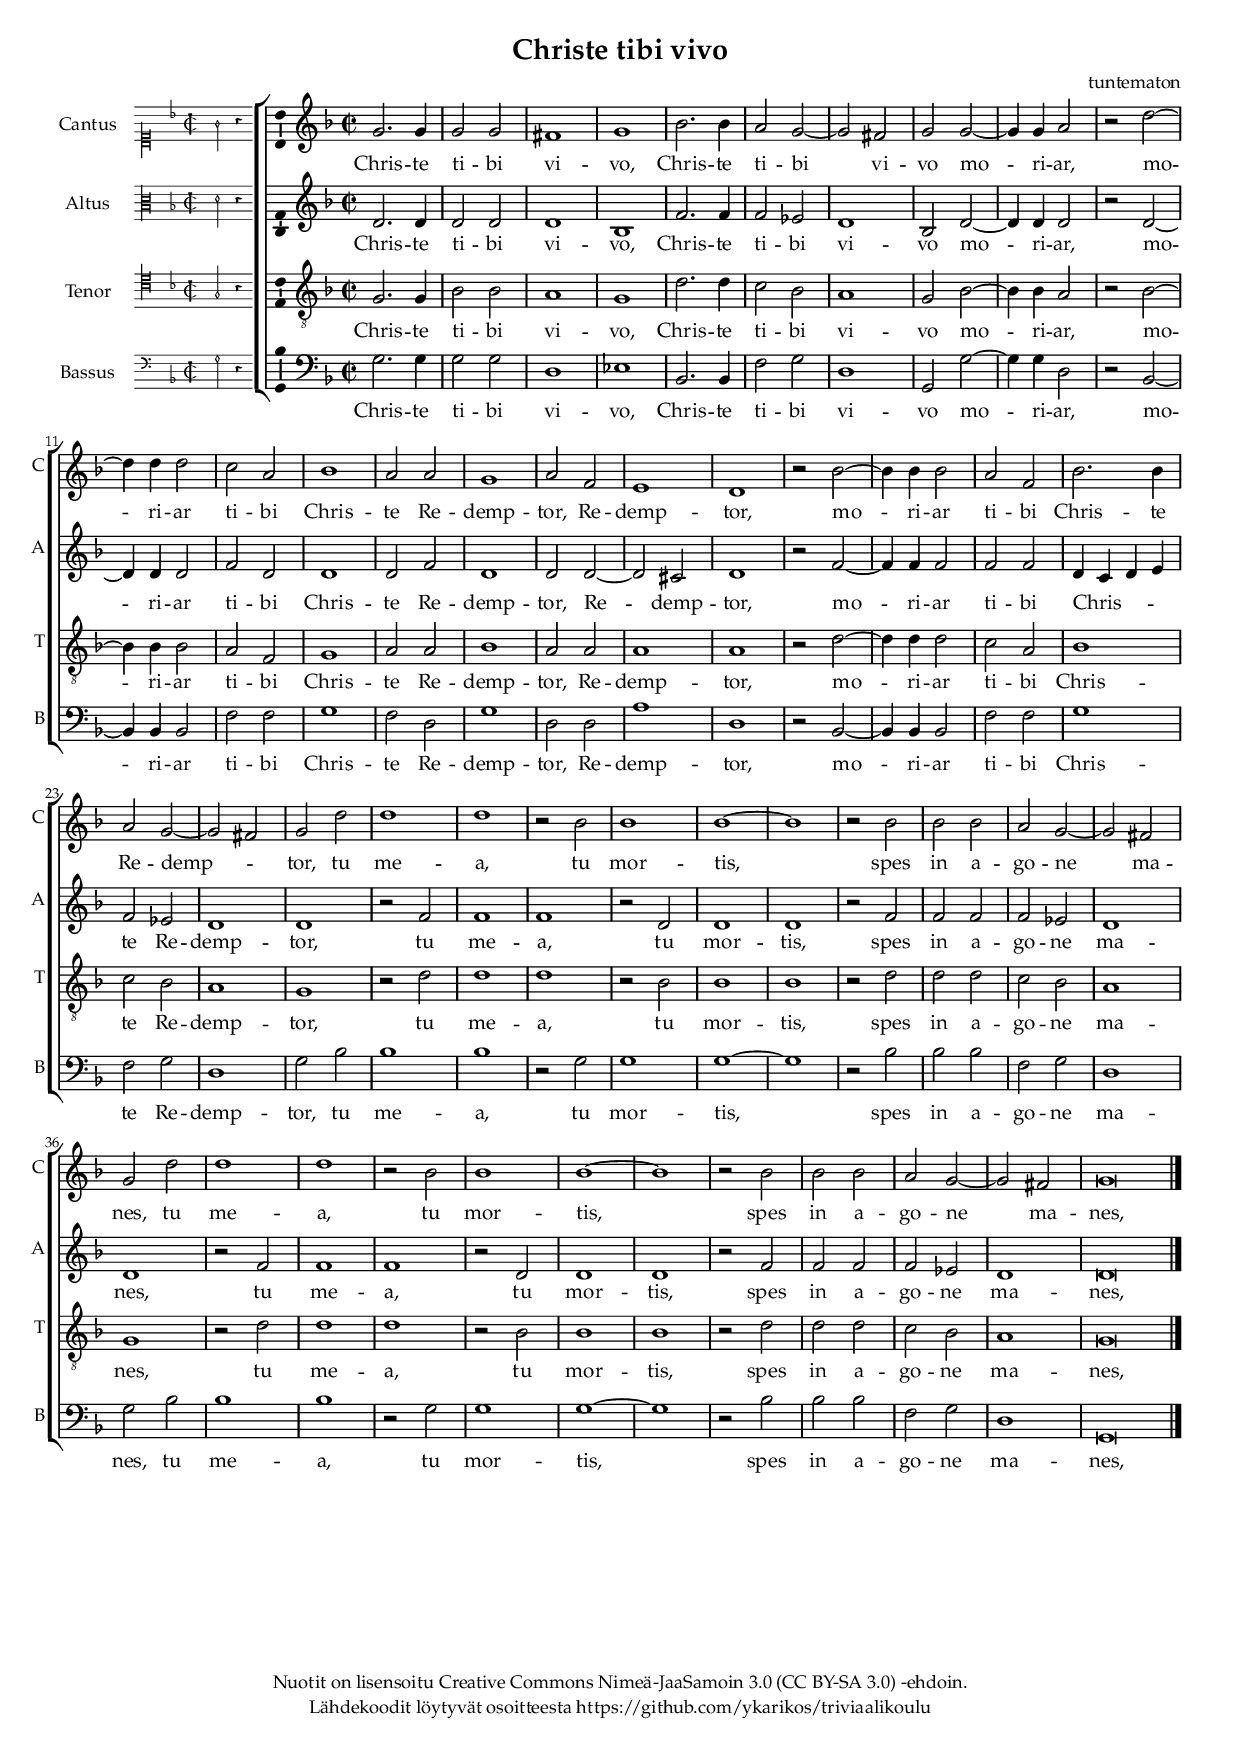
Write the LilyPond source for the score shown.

\version "2.19.49"
\include "suomi.ly"

#(set-global-staff-size 16)

global = {
%  \numericTimeSignature
  \time 2/2
%  \autoBeamOff
  \key d \minor
  \set Staff.midiInstrument = #"voice oohs"
}

SopranoMusic = \relative c'' {
  \set Staff.instrumentName = #"Cantus"
  \set Staff.shortInstrumentName = "C"

  \incipit { \clef "mensural-c1" \key d \minor \time 2/2 g'2 r4 }


  g2. g4 | g2 g | fis1 | g | b2. b4 | a2 g~ |
  g fis | g g~ | g4 g a2 | r d~ | d4 d d2 | c a |
  b1 | a2 a | g1 | a2 f | e1 | d | r2 b'~ | b4 b b2 |
% 2
  a f | b2. b4 | a2 g~( | g fis) | g d' | d1 | d |
  r2 b | b1 | b1~ | b | r2 b | b b | a g~ | g fis |
  g d' | d1 | d | r2 b | b1 | b~ | b |
  r2 b | b b | a g~ | g fis |
  \time 4/2
  \once \override Staff.TimeSignature.break-visibility = ##(#t #f #t)
  g\breve \bar "|."
}

stanzaOneLyrics = \lyricmode {
	Chris -- te ti -- bi vi -- vo,
	Chris -- te ti -- bi vi -- vo mo -- ri -- ar,
	mo -- ri -- ar ti -- bi Chris -- te Re -- demp -- tor,
	Re -- demp -- tor,
	mo -- ri -- ar ti -- bi Chris -- te Re -- demp -- tor,
	tu me -- a, tu mor -- tis,
	spes in a -- go -- ne ma -- nes,
	tu me -- a, tu mor -- tis,
	spes in a -- go -- ne ma -- nes,
}

AltoMusic = \relative c' {
  \set Staff.instrumentName = #"Altus"
  \set Staff.shortInstrumentName = "A"

  \incipit { \clef "mensural-c3" \key d \minor \time 2/2 d'2 r4 }

  d2. d4 | d2 d | d1 | b | f'2. f4 | f2 es |
  d1 | b2 d~ | d4 d d2 | r2 d~ | d4 d d2 | f d |
  d1 | d2 f | d1 | d2 d~ | d cis | d1 | r2 f~ | f4 f f2 |
% 2
  f f | d4( c d e) | f2 es | d1 | d | r2 f | f1 |
  f | r2 d | d1 | d | r2 f | f f | f es | d1 |
  d | r2 f | f1 | f | r2 d | d1 | d | r2 f | f f | f es | d1 |
  \time 4/2
  \once \override Staff.TimeSignature.break-visibility = ##(#t #f #t)
  d\breve
}

TenoreMusic = \relative c' {
  \set Staff.instrumentName = #"Tenor"
  \set Staff.shortInstrumentName = "T"

  \incipit { \clef "mensural-c4" \key d \minor \time 2/2 g2 r4 }

  \clef "treble_8"
  g2. g4 | b2 b | a1 | g | d'2. d4 | c2 b |
  a1 | g2 b~ | b4 b a2 | r b~ | b4 b b2 | a f |
  g1 | a2 a | b1 | a2 a | a1 | a | r2 d~ | d4 d d2 |
% 2
  c a | b1 | c2 b | a1 | g | r2 d' | d1 |
  d | r2 b | b1 | b | r2 d | d d | c b | a1
  g | r2 d' | d1 |
  d | r2 b | b1 | b | r2 d | d d | c b | a1
  \time 4/2
  \once \override Staff.TimeSignature.break-visibility = ##(#t #f #t)
  g\breve
}

BassMusic = \relative c' {
  \set Staff.instrumentName = #"Bassus"
  \set Staff.shortInstrumentName = "B"

  \incipit { \clef "mensural-f" \key d \minor \time 2/2 g2 r4 }

  \clef bass
  g2. g4 | g2 g | d1 | es | b2. b4 | f'2 g |
  d1 | g,2 g'~ | g4 g d2 | r2 b~ | b4 b b2 | f' f |
  g1 | f2 d | g1 | d2 d | a'1 | d, | r2 b~ | b4 b  b2 |
% 2
  f' f | g1 | f2 g | d1 | g2 b | b1 | b |
  r2 g | g1 | g~ | g | r2 b | b b | f g | d1 |
  g2  b | b1 | b |
  r2 g | g1 | g~ | g | r2 b | b b | f g | d1 |
  \time 4/2
  \once \override Staff.TimeSignature.break-visibility = ##(#t #f #t)
  g,\breve
}


\header {
  title = "Christe tibi vivo"
%  subtitle = ""
  composer = "tuntematon"
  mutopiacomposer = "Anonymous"
%  instrument = "Voice (SATB)"
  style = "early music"
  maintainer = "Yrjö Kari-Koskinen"
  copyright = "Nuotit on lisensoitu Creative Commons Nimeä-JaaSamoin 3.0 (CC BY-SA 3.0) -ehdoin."
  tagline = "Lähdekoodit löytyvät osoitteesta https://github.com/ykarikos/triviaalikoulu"
}

\paper {
    #(define fonts
        (make-pango-font-tree "Palatino"
                              "Nimbus Sans"
                              "Luxi Mono"
                              (/ staff-height pt 20)))
}


\score {
  \new ChoirStaff <<
    \new Staff <<
      \new Voice = "Soprano" {
		\global
        \SopranoMusic
      }
     \new Lyrics \lyricsto "Soprano" {
       \stanzaOneLyrics
     }
    >>
    \new Staff <<
      \new Voice = "Alto" {
        \global
        \AltoMusic
      }
     \new Lyrics \lyricsto "Alto" {
       \stanzaOneLyrics
     }
    >>
    \new Staff <<
      \new Voice = "Tenore" {
        \global
        \TenoreMusic
      }
      \new Lyrics \lyricsto "Tenore" {
       \stanzaOneLyrics
      }
    >>
    \new Staff <<
      \new Voice = "Bass" {
        \global
        \BassMusic
      }
      \new Lyrics \lyricsto "Bass" {
       \stanzaOneLyrics
      }
    >>
  >>
  \midi {
    \tempo 4 = 160
  }
  \layout {
    \context {
      \Voice
      \consists "Ambitus_engraver"
		\hide Slur
    }
    indent = 3.5\cm
    incipit-width = 2\cm
    \context {
     \Staff \RemoveEmptyStaves
    }
    \context {
     \Score
     \override VerticalAxisGroup.remove-first = ##t
    }
  }
}
